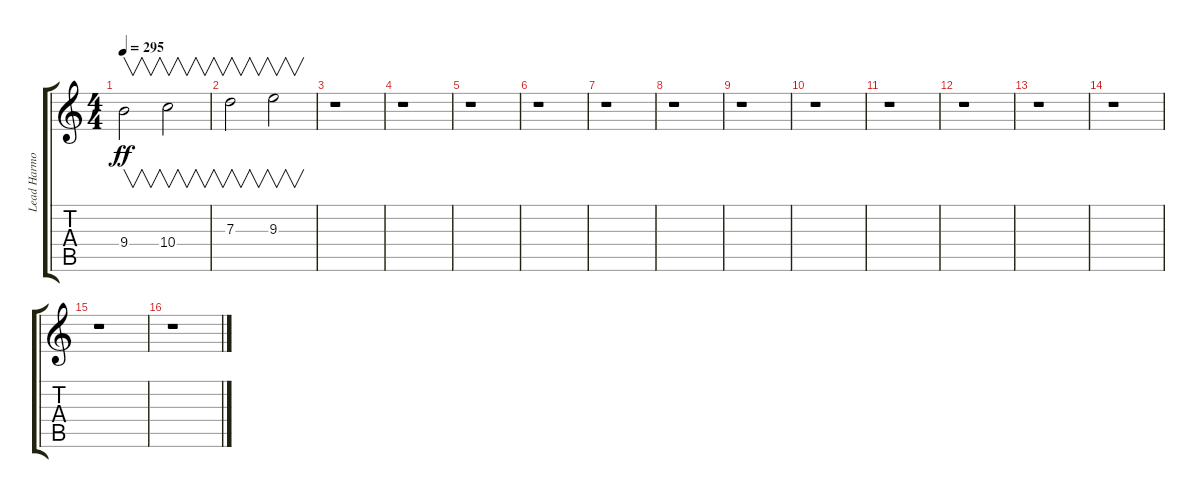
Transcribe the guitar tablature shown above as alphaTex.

\track ("Lead Harmony" "Lead Harmo") {instrument overdrivenguitar}
\staff {score tabs}
\tuning (E4 B3 G3 D3 A2 E2) {hide}
\ts (4 4)
\tempo 295
\clef g2
\ks c
9.4.2{v dy ff} 10.4.2{v} |
7.3.2{v} 9.3.2{v} |
r.1 |
r.1 |
r.1 |
r.1 |
r.1 |
r.1 |
r.1 |
r.1 |
r.1 |
r.1 |
r.1 |
r.1 |
r.1 |
r.1
